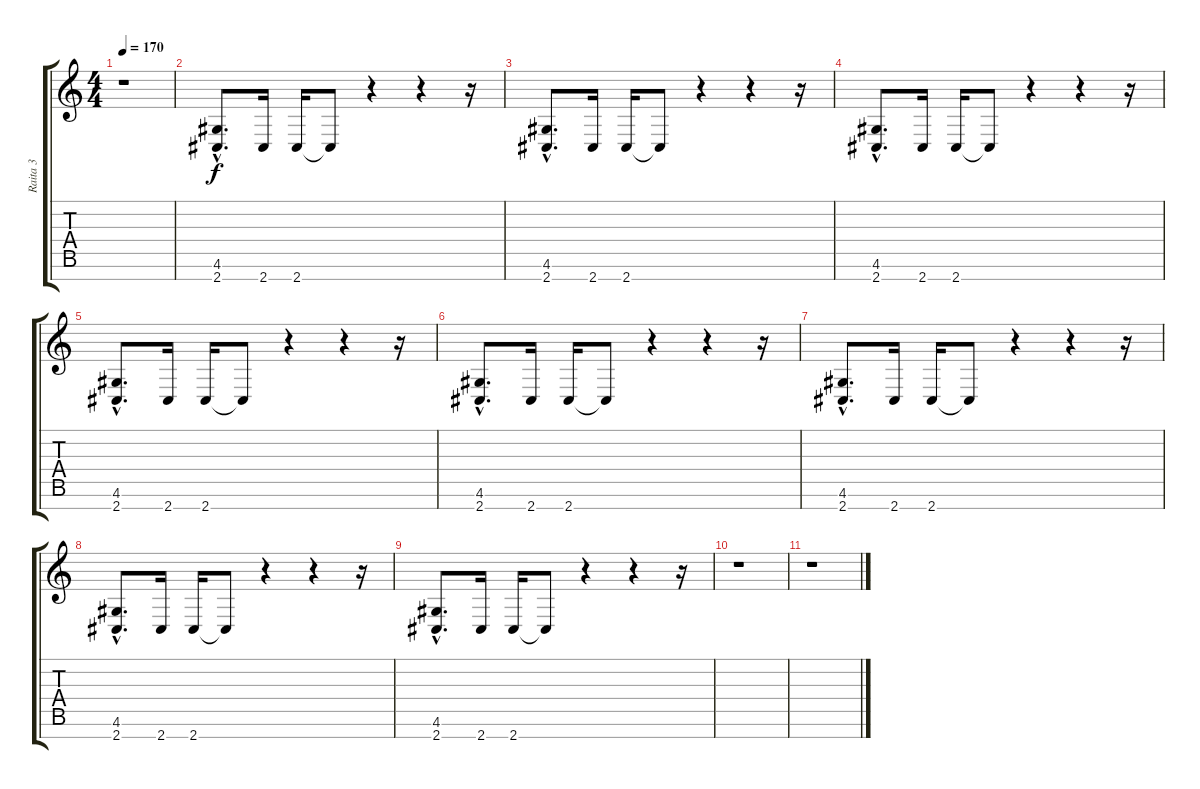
\track ("Raita 3" "Raita 3") {instrument distortionguitar}
\staff {score tabs}
\tuning (E4 B3 G3 D3 A2 E2 B1) {hide}
\ts (4 4)
\tempo 170
\clef g2
\ks c
r.1{dy f} |
(4.6{hac} 2.7{hac}).8{d volume 10} 2.7.16 2.7.16 2.7{t}.8 r.4 r.4 r.16 |
(4.6{hac} 2.7{hac}).8{d} 2.7.16 2.7.16 2.7{t}.8 r.4 r.4 r.16 |
(4.6{hac} 2.7{hac}).8{d} 2.7.16 2.7.16 2.7{t}.8 r.4 r.4 r.16 |
(4.6{hac} 2.7{hac}).8{d} 2.7.16 2.7.16 2.7{t}.8 r.4 r.4 r.16 |
(4.6{hac} 2.7{hac}).8{d} 2.7.16 2.7.16 2.7{t}.8 r.4 r.4 r.16 |
(4.6{hac} 2.7{hac}).8{d} 2.7.16 2.7.16 2.7{t}.8 r.4 r.4 r.16 |
(4.6{hac} 2.7{hac}).8{d} 2.7.16 2.7.16 2.7{t}.8 r.4 r.4 r.16 |
(4.6{hac} 2.7{hac}).8{d} 2.7.16 2.7.16 2.7{t}.8 r.4 r.4 r.16 |
r.1 |
r.1
